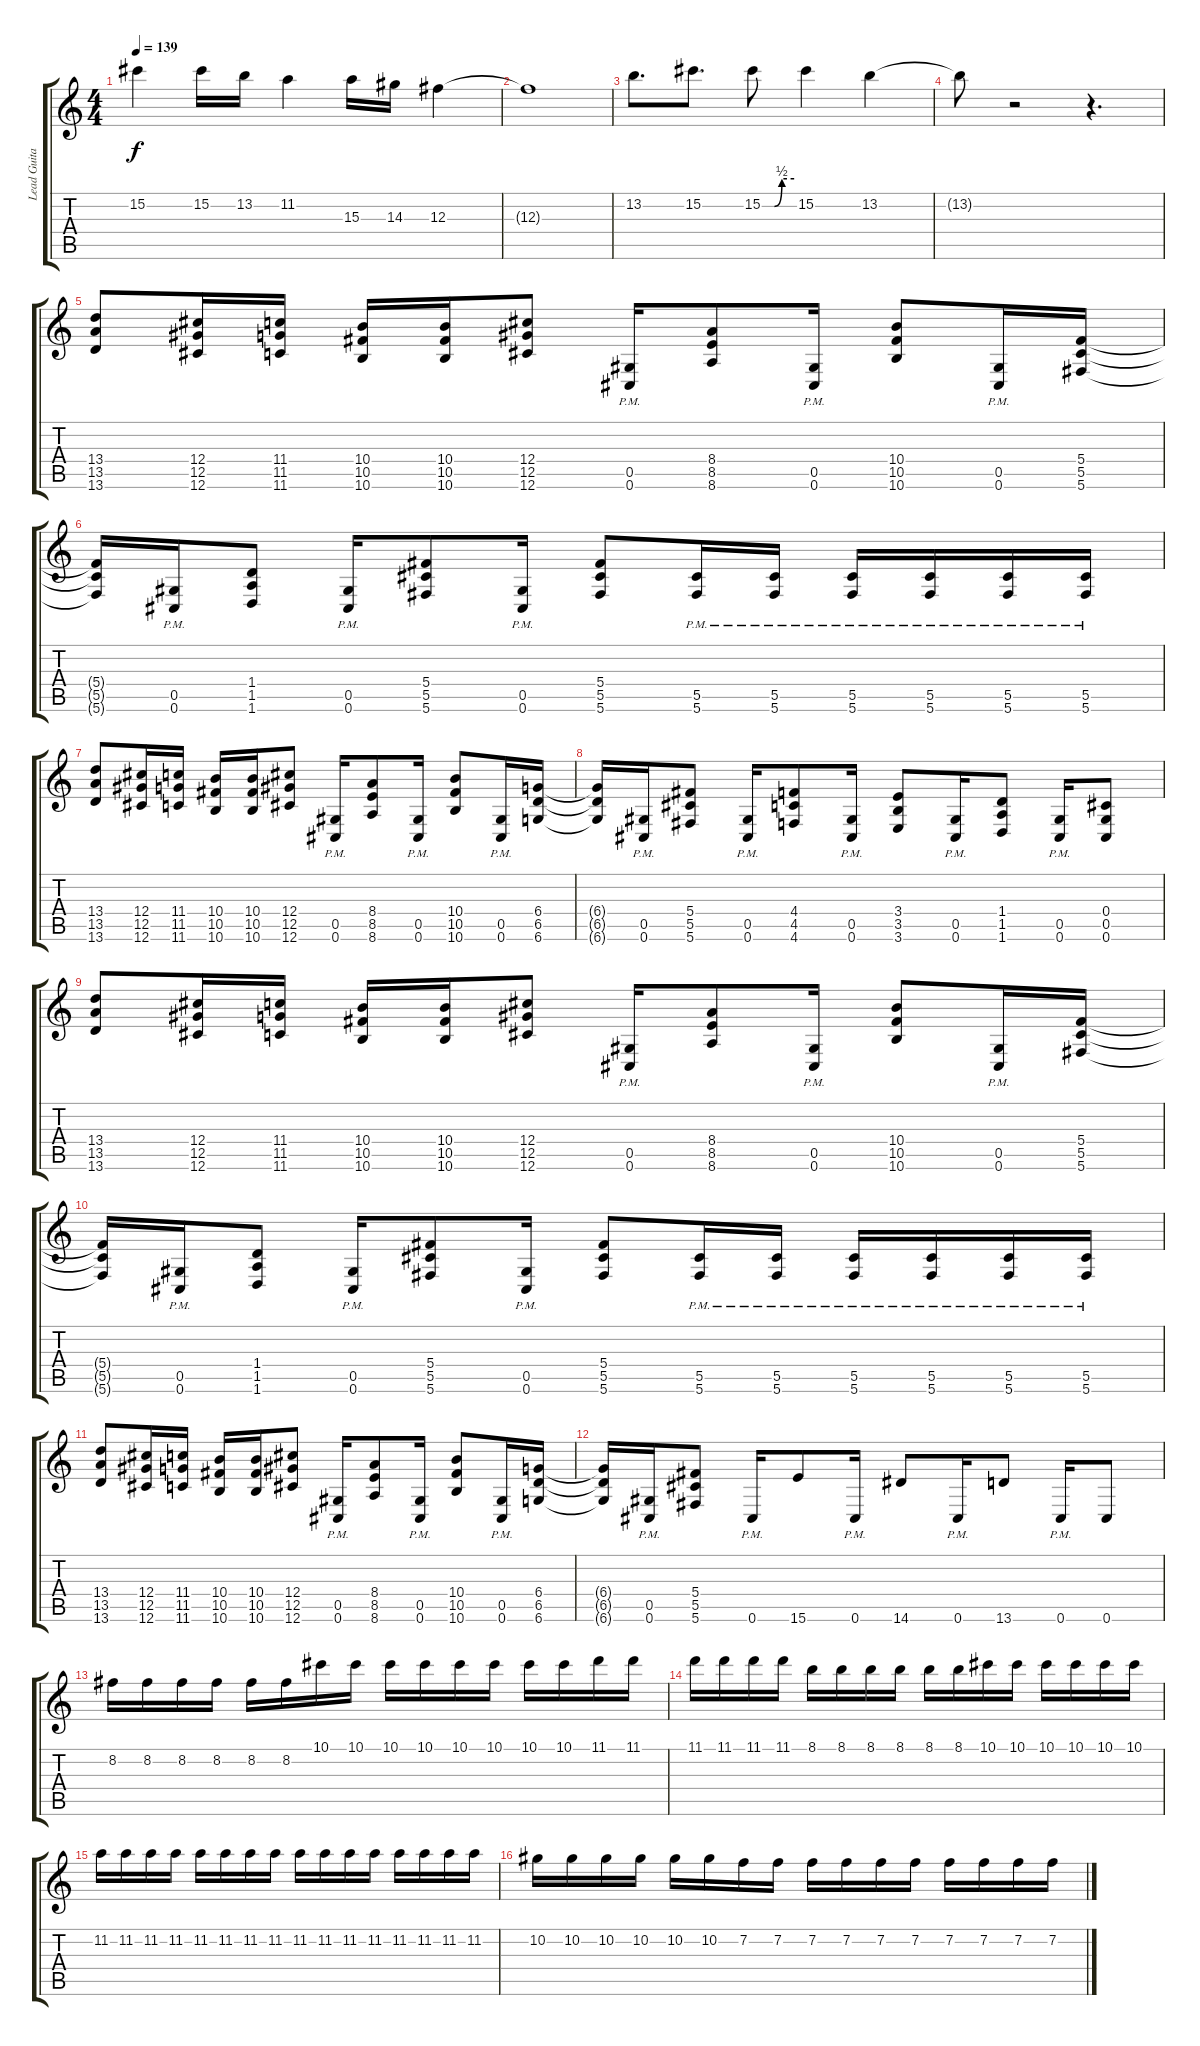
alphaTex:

\track ("Lead Guitar" "Lead Guita") {instrument distortionguitar}
\staff {score tabs}
\tuning (Eb4 Bb3 Gb3 Db3 Ab2 Db2) {hide}
\ts (4 4)
\tempo 139
\clef g2
\ks c
15.2.4{dy f} 15.2.16 13.2.16 11.2.4 15.3.16 14.3.16 12.3.4 |
12.3{t}.1 |
13.2.8{d} 15.2.8{d} 15.2{be (custom 0 0 15 0 23 0 37 2 60 2)}.8 15.2.4 13.2.4 |
13.2{t}.8 r.2 r.4{d} |
(13.4 13.5 13.6).8 (12.4 12.5 12.6).16 (11.4 11.5 11.6).16 (10.4 10.5 10.6).16 (10.4 10.5 10.6).16 (12.4 12.5 12.6).8 (0.5{pm} 0.6{pm}).16 (8.4 8.5 8.6).8 (0.5{pm} 0.6{pm}).16 (10.4 10.5 10.6).8 (0.5{pm} 0.6{pm}).16 (5.4 5.5 5.6).16 |
(5.4{t} 5.5{t} 5.6{t}).16 (0.5{pm} 0.6{pm}).16 (1.4 1.5 1.6).8 (0.5{pm} 0.6{pm}).16 (5.4 5.5 5.6).8 (0.5{pm} 0.6{pm}).16 (5.4 5.5 5.6).8 (5.5{pm} 5.6{pm}).16 (5.5{pm} 5.6{pm}).16 (5.5{pm} 5.6{pm}).16 (5.5{pm} 5.6{pm}).16 (5.5{pm} 5.6{pm}).16 (5.5{pm} 5.6{pm}).16 |
(13.4 13.5 13.6).8 (12.4 12.5 12.6).16 (11.4 11.5 11.6).16 (10.4 10.5 10.6).16 (10.4 10.5 10.6).16 (12.4 12.5 12.6).8 (0.5{pm} 0.6{pm}).16 (8.4 8.5 8.6).8 (0.5{pm} 0.6{pm}).16 (10.4 10.5 10.6).8 (0.5{pm} 0.6{pm}).16 (6.4 6.5 6.6).16 |
(6.4{t} 6.5{t} 6.6{t}).16 (0.5{pm} 0.6{pm}).16 (5.4 5.5 5.6).8 (0.5{pm} 0.6{pm}).16 (4.4 4.5 4.6).8 (0.5{pm} 0.6{pm}).16 (3.4 3.5 3.6).8 (0.5{pm} 0.6{pm}).16 (1.4 1.5 1.6).8 (0.5{pm} 0.6{pm}).16 (0.4 0.5 0.6).8 |
(13.4 13.5 13.6).8 (12.4 12.5 12.6).16 (11.4 11.5 11.6).16 (10.4 10.5 10.6).16 (10.4 10.5 10.6).16 (12.4 12.5 12.6).8 (0.5{pm} 0.6{pm}).16 (8.4 8.5 8.6).8 (0.5{pm} 0.6{pm}).16 (10.4 10.5 10.6).8 (0.5{pm} 0.6{pm}).16 (5.4 5.5 5.6).16 |
(5.4{t} 5.5{t} 5.6{t}).16 (0.5{pm} 0.6{pm}).16 (1.4 1.5 1.6).8 (0.5{pm} 0.6{pm}).16 (5.4 5.5 5.6).8 (0.5{pm} 0.6{pm}).16 (5.4 5.5 5.6).8 (5.5{pm} 5.6{pm}).16 (5.5{pm} 5.6{pm}).16 (5.5{pm} 5.6{pm}).16 (5.5{pm} 5.6{pm}).16 (5.5{pm} 5.6{pm}).16 (5.5{pm} 5.6{pm}).16 |
(13.4 13.5 13.6).8 (12.4 12.5 12.6).16 (11.4 11.5 11.6).16 (10.4 10.5 10.6).16 (10.4 10.5 10.6).16 (12.4 12.5 12.6).8 (0.5{pm} 0.6{pm}).16 (8.4 8.5 8.6).8 (0.5{pm} 0.6{pm}).16 (10.4 10.5 10.6).8 (0.5{pm} 0.6{pm}).16 (6.4 6.5 6.6).16 |
(6.4{t} 6.5{t} 6.6{t}).16 (0.5{pm} 0.6{pm}).16 (5.4 5.5 5.6).8 0.6{pm}.16 15.6.8 0.6{pm}.16 14.6.8 0.6{pm}.16 13.6.8 0.6{pm}.16 0.6.8 |
8.2.16 8.2.16 8.2.16 8.2.16 8.2.16 8.2.16 10.1.16 10.1.16 10.1.16 10.1.16 10.1.16 10.1.16 10.1.16 10.1.16 11.1.16 11.1.16 |
11.1.16 11.1.16 11.1.16 11.1.16 8.1.16 8.1.16 8.1.16 8.1.16 8.1.16 8.1.16 10.1.16 10.1.16 10.1.16 10.1.16 10.1.16 10.1.16 |
11.2.16 11.2.16 11.2.16 11.2.16 11.2.16 11.2.16 11.2.16 11.2.16 11.2.16 11.2.16 11.2.16 11.2.16 11.2.16 11.2.16 11.2.16 11.2.16 |
10.2.16 10.2.16 10.2.16 10.2.16 10.2.16 10.2.16 7.2.16 7.2.16 7.2.16 7.2.16 7.2.16 7.2.16 7.2.16 7.2.16 7.2.16 7.2.16
